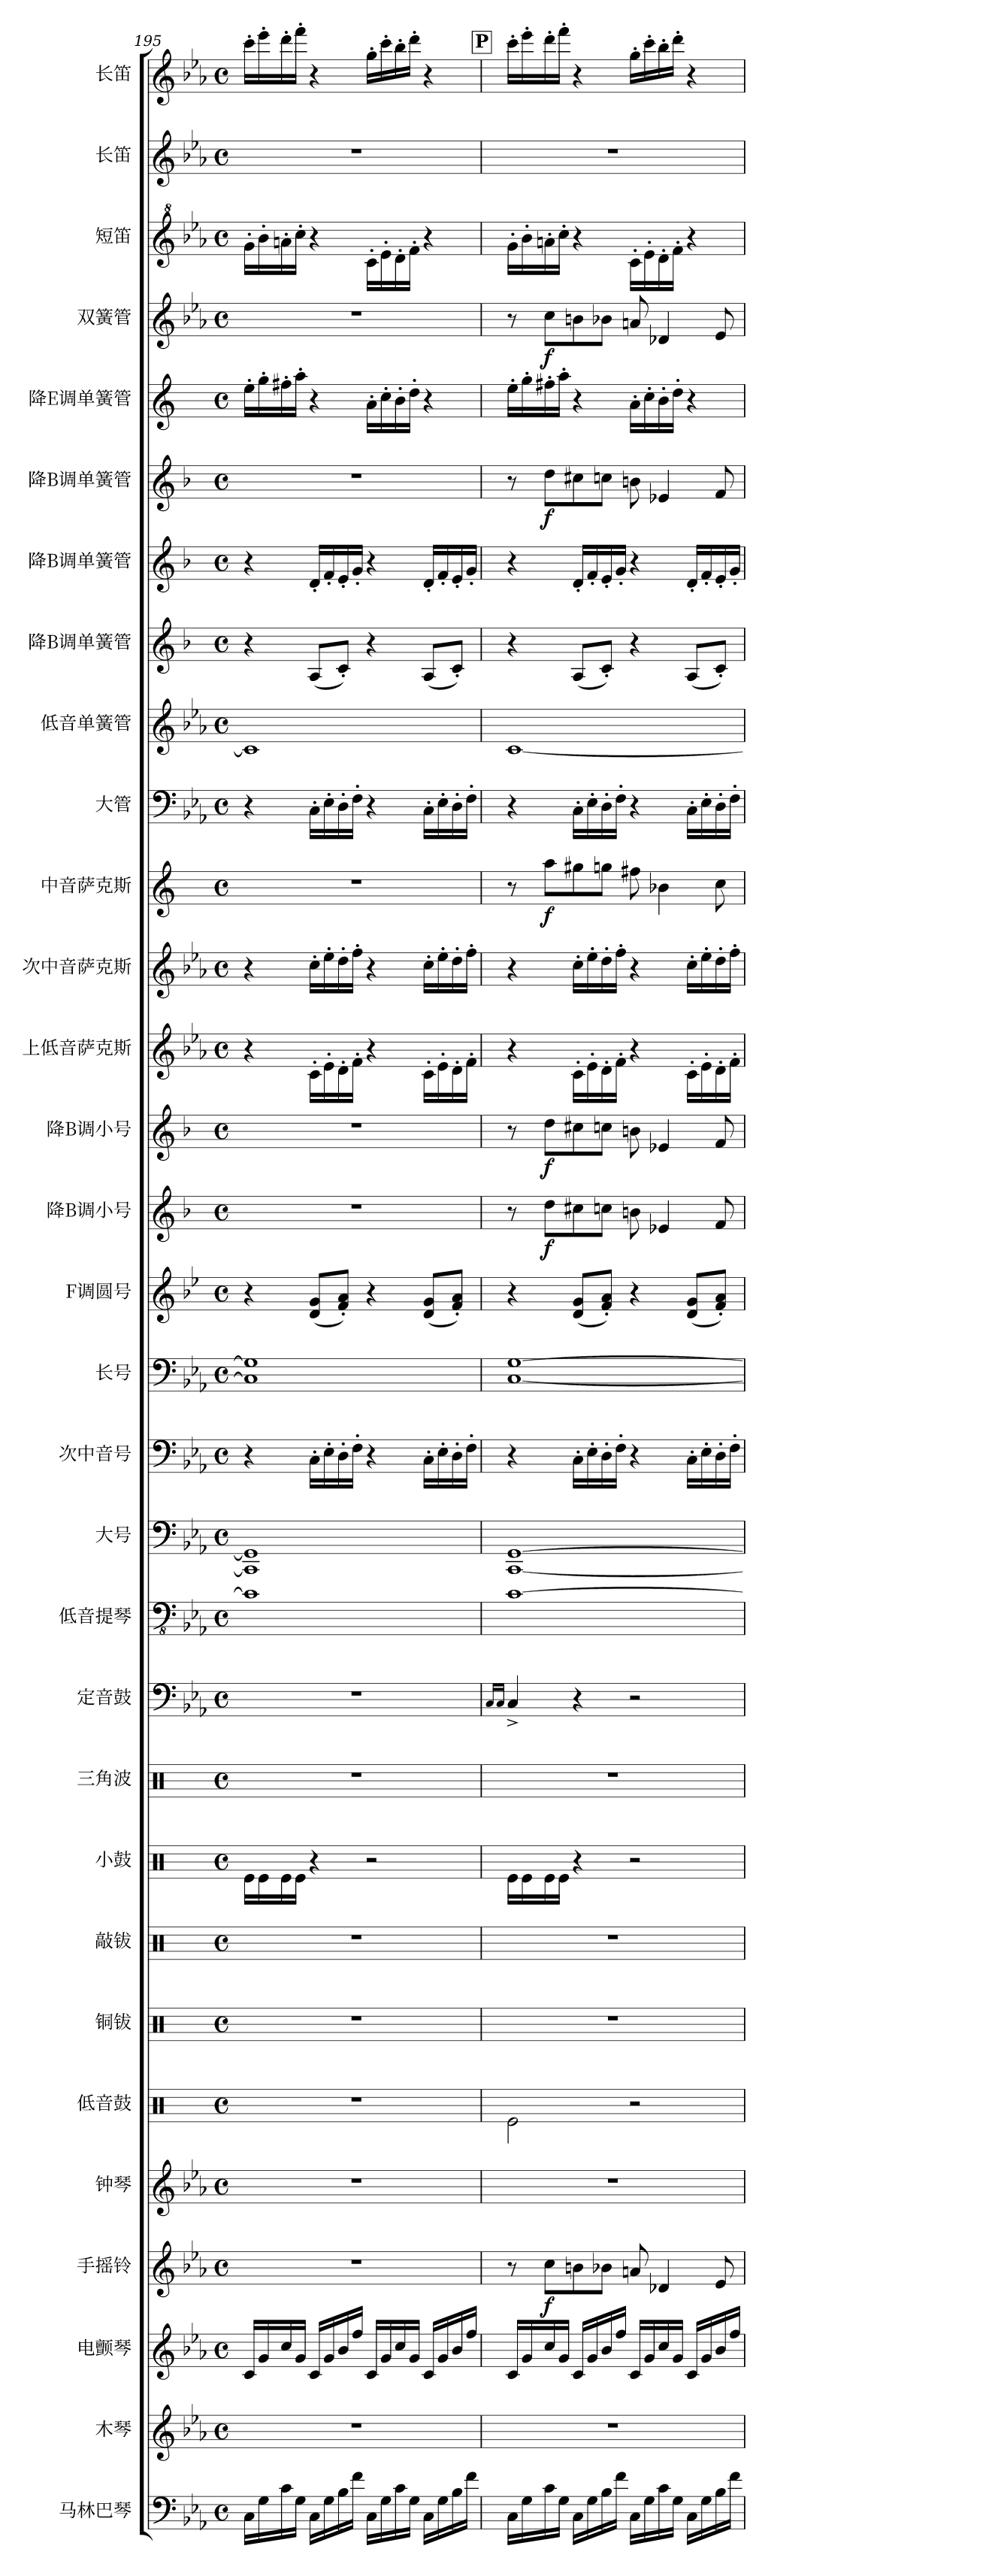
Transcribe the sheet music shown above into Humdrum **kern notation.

**kern	**kern	**kern	**kern	**dynam	**kern	**kern	**kern	**kern	**kern	**kern	**kern	**kern	**kern	**kern	**kern	**kern	**kern	**dynam	**kern	**dynam	**kern	**kern	**kern	**dynam	**kern	**kern	**kern	**kern	**kern	**dynam	**kern	**kern	**dynam	**kern	**kern	**kern
*part31	*part30	*part29	*part28	*part28	*part27	*part26	*part25	*part24	*part23	*part22	*part21	*part20	*part19	*part18	*part17	*part16	*part15	*part15	*part14	*part14	*part13	*part12	*part11	*part11	*part10	*part9	*part8	*part7	*part6	*part6	*part5	*part4	*part4	*part3	*part2	*part1
*staff31	*staff30	*staff29	*staff28	*staff28	*staff27	*staff26	*staff25	*staff24	*staff23	*staff22	*staff21	*staff20	*staff19	*staff18	*staff17	*staff16	*staff15	*staff15	*staff14	*staff14	*staff13	*staff12	*staff11	*staff11	*staff10	*staff9	*staff8	*staff7	*staff6	*staff6	*staff5	*staff4	*staff4	*staff3	*staff2	*staff1
*I"马林巴琴	*I"木琴	*I"电颤琴	*I"手摇铃	*	*I"钟琴	*I"低音鼓	*I"铜钹	*I"敲钹	*I"小鼓	*I"三角波	*I"定音鼓	*I"低音提琴	*I"大号	*I"次中音号	*I"长号	*I"F调圆号	*I"降B调小号	*	*I"降B调小号	*	*I"上低音萨克斯	*I"次中音萨克斯	*I"中音萨克斯	*	*I"大管	*I"低音单簧管	*I"降B调单簧管	*I"降B调单簧管	*I"降B调单簧管	*	*I"降E调单簧管	*I"双簧管	*	*I"短笛	*I"长笛	*I"长笛
*clefF4	*clefG2	*clefG2	*clefG2	*	*clefG2	*clefX	*clefX	*clefX	*clefX	*clefX	*clefF4	*clefFv4	*clefF4	*clefF4	*clefF4	*clefG2	*clefG2	*	*clefG2	*	*clefG2	*clefG2	*clefG2	*	*clefF4	*clefG2	*clefG2	*clefG2	*clefG2	*	*clefG2	*clefG2	*	*clefG^2	*clefG2	*clefG2
*	*ITrd-7c-12	*	*	*	*ITrd-14c-24	*	*	*	*	*	*	*ITrd7c12	*	*	*	*ITrd4c7	*ITrd1c2	*	*ITrd1c2	*	*ITrd12c21	*ITrd8c14	*ITrd5c9	*	*	*ITrd8c14	*ITrd1c2	*ITrd1c2	*ITrd1c2	*	*ITrd-2c-3	*	*	*ITrd-7c-12	*	*
*k[b-e-a-]	*k[b-e-a-]	*k[b-e-a-]	*k[b-e-a-]	*	*k[b-e-a-]	*k[]	*k[]	*k[]	*k[]	*k[]	*k[b-e-a-]	*k[b-e-a-]	*k[b-e-a-]	*k[b-e-a-]	*k[b-e-a-]	*k[b-e-a-]	*k[b-e-a-]	*	*k[b-e-a-]	*	*k[b-e-a-]	*k[b-e-a-]	*k[b-e-a-]	*	*k[b-e-a-]	*k[b-e-a-]	*k[b-e-a-]	*k[b-e-a-]	*k[b-e-a-]	*	*k[b-e-a-]	*k[b-e-a-]	*	*k[b-e-a-]	*k[b-e-a-]	*k[b-e-a-]
*M4/4	*M4/4	*M4/4	*M4/4	*	*M4/4	*M4/4	*M4/4	*M4/4	*M4/4	*M4/4	*M4/4	*M4/4	*M4/4	*M4/4	*M4/4	*M4/4	*M4/4	*	*M4/4	*	*M4/4	*M4/4	*M4/4	*	*M4/4	*M4/4	*M4/4	*M4/4	*M4/4	*	*M4/4	*M4/4	*	*M4/4	*M4/4	*M4/4
*met(c)	*met(c)	*met(c)	*met(c)	*	*met(c)	*met(c)	*met(c)	*met(c)	*met(c)	*met(c)	*met(c)	*met(c)	*met(c)	*met(c)	*met(c)	*met(c)	*met(c)	*	*met(c)	*	*met(c)	*met(c)	*met(c)	*	*met(c)	*met(c)	*met(c)	*met(c)	*met(c)	*	*met(c)	*met(c)	*	*met(c)	*met(c)	*met(c)
=195	=195	=195	=195	=195	=195	=195	=195	=195	=195	=195	=195	=195	=195	=195	=195	=195	=195	=195	=195	=195	=195	=195	=195	=195	=195	=195	=195	=195	=195	=195	=195	=195	=195	=195	=195	=195
16C\LL	1r	16c/LL	1r	.	1r	1r	1r	1r	16Re\LL	1r	1r	1CC]	1CC] 1GG]	4r	1C] 1G]	4r	1r	.	1r	.	4r	4r	1r	.	4r	1C]	4r	4r	1r	.	16gg'\LL	1r	.	16ggg'\LL	1r	16ccc'\LL
16G\	.	16g/	.	.	.	.	.	.	16Re\	.	.	.	.	.	.	.	.	.	.	.	.	.	.	.	.	.	.	.	.	.	16bb-'\	.	.	16bbb-'\	.	16eee-'\
16c\	.	16cc/	.	.	.	.	.	.	16Re\	.	.	.	.	.	.	.	.	.	.	.	.	.	.	.	.	.	.	.	.	.	16aan'\	.	.	16aaan'\	.	16ddd'\
16G\JJ	.	16g/JJ	.	.	.	.	.	.	16Re\JJ	.	.	.	.	.	.	.	.	.	.	.	.	.	.	.	.	.	.	.	.	.	16ccc'\JJ	.	.	16cccc'\JJ	.	16fff'\JJ
16C\LL	.	16c/LL	.	.	.	.	.	.	4r	.	.	.	.	16C'\LL	.	(8G/ 8c/L	.	.	.	.	16C'\LL	16c'\LL	.	.	16C'\LL	.	(8G/L	16c'/LL	.	.	4r	.	.	4r	.	4r
16G\	.	16g/	.	.	.	.	.	.	.	.	.	.	.	16E-'\	.	.	.	.	.	.	16E-'\	16e-'\	.	.	16E-'\	.	.	16e-'/	.	.	.	.	.	.	.	.
16B-\	.	16b-/	.	.	.	.	.	.	.	.	.	.	.	16D'\	.	8B-/' 8d/'J)	.	.	.	.	16D'\	16d'\	.	.	16D'\	.	8B-'/J)	16d'/	.	.	.	.	.	.	.	.
16f\JJ	.	16ff/JJ	.	.	.	.	.	.	.	.	.	.	.	16F'\JJ	.	.	.	.	.	.	16F'\JJ	16f'\JJ	.	.	16F'\JJ	.	.	16f'/JJ	.	.	.	.	.	.	.	.
16C\LL	.	16c/LL	.	.	.	.	.	.	2r	.	.	.	.	4r	.	4r	.	.	.	.	4r	4r	.	.	4r	.	4r	4r	.	.	16cc'\LL	.	.	16ccc'\LL	.	16gg'\LL
16G\	.	16g/	.	.	.	.	.	.	.	.	.	.	.	.	.	.	.	.	.	.	.	.	.	.	.	.	.	.	.	.	16ee-'\	.	.	16eee-'\	.	16ccc'\
16c\	.	16cc/	.	.	.	.	.	.	.	.	.	.	.	.	.	.	.	.	.	.	.	.	.	.	.	.	.	.	.	.	16dd'\	.	.	16ddd'\	.	16bb-'\
16G\JJ	.	16g/JJ	.	.	.	.	.	.	.	.	.	.	.	.	.	.	.	.	.	.	.	.	.	.	.	.	.	.	.	.	16ff'\JJ	.	.	16fff'\JJ	.	16ddd'\JJ
16C\LL	.	16c/LL	.	.	.	.	.	.	.	.	.	.	.	16C'\LL	.	(8G/ 8c/L	.	.	.	.	16C'\LL	16c'\LL	.	.	16C'\LL	.	(8G/L	16c'/LL	.	.	4r	.	.	4r	.	4r
16G\	.	16g/	.	.	.	.	.	.	.	.	.	.	.	16E-'\	.	.	.	.	.	.	16E-'\	16e-'\	.	.	16E-'\	.	.	16e-'/	.	.	.	.	.	.	.	.
16B-\	.	16b-/	.	.	.	.	.	.	.	.	.	.	.	16D'\	.	8B-/' 8d/'J)	.	.	.	.	16D'\	16d'\	.	.	16D'\	.	8B-'/J)	16d'/	.	.	.	.	.	.	.	.
16f\JJ	.	16ff/JJ	.	.	.	.	.	.	.	.	.	.	.	16F'\JJ	.	.	.	.	.	.	16F'\JJ	16f'\JJ	.	.	16F'\JJ	.	.	16f'/JJ	.	.	.	.	.	.	.	.
!!LO:REH:place=s1:a:B:fs=14:t=P
=196	=196	=196	=196	=196	=196	=196	=196	=196	=196	=196	=196	=196	=196	=196	=196	=196	=196	=196	=196	=196	=196	=196	=196	=196	=196	=196	=196	=196	=196	=196	=196	=196	=196	=196	=196	=196
.	.	.	.	.	.	.	.	.	.	.	16qC/LL	.	.	.	.	.	.	.	.	.	.	.	.	.	.	.	.	.	.	.	.	.	.	.	.	.
.	.	.	.	.	.	.	.	.	.	.	16qC/JJ	.	.	.	.	.	.	.	.	.	.	.	.	.	.	.	.	.	.	.	.	.	.	.	.	.
16C\LL	1r	16c/LL	8r	.	1r	2Re\	1r	1r	16Re\LL	1r	4C^/	[1CC	[1CC [1GG	4r	[1C [1G	4r	8r	.	8r	.	4r	4r	8r	.	4r	[1C	4r	4r	8r	.	16gg'\LL	8r	.	16ggg'\LL	1r	16ccc'\LL
16G\	.	16g/	.	.	.	.	.	.	16Re\	.	.	.	.	.	.	.	.	.	.	.	.	.	.	.	.	.	.	.	.	.	16bb-'\	.	.	16bbb-'\	.	16eee-'\
!	!	!	!	!LO:DY:b	!	!	!	!	!	!	!	!	!	!	!	!	!	!LO:DY:b	!	!LO:DY:b	!	!	!	!LO:DY:b	!	!	!	!	!	!LO:DY:b	!	!	!LO:DY:b	!	!	!
16c\	.	16cc/	8cc\L	f	.	.	.	.	16Re\	.	.	.	.	.	.	.	8cc\L	f	8cc\L	f	.	.	8cc\L	f	.	.	.	.	8cc\L	f	16aan'\	8cc\L	f	16aaan'\	.	16ddd'\
16G\JJ	.	16g/JJ	.	.	.	.	.	.	16Re\JJ	.	.	.	.	.	.	.	.	.	.	.	.	.	.	.	.	.	.	.	.	.	16ccc'\JJ	.	.	16cccc'\JJ	.	16fff'\JJ
16C\LL	.	16c/LL	8bn\	.	.	.	.	.	4r	.	4r	.	.	16C'\LL	.	(8G/ 8c/L	8bn\	.	8bn\	.	16C'\LL	16c'\LL	8bn\	.	16C'\LL	.	(8G/L	16c'/LL	8bn\	.	4r	8bn\	.	4r	.	4r
16G\	.	16g/	.	.	.	.	.	.	.	.	.	.	.	16E-'\	.	.	.	.	.	.	16E-'\	16e-'\	.	.	16E-'\	.	.	16e-'/	.	.	.	.	.	.	.	.
16B-\	.	16b-/	8b-X\J	.	.	.	.	.	.	.	.	.	.	16D'\	.	8B-/' 8d/'J)	8b-X\J	.	8b-X\J	.	16D'\	16d'\	8b-X\J	.	16D'\	.	8B-'/J)	16d'/	8b-X\J	.	.	8b-X\J	.	.	.	.
16f\JJ	.	16ff/JJ	.	.	.	.	.	.	.	.	.	.	.	16F'\JJ	.	.	.	.	.	.	16F'\JJ	16f'\JJ	.	.	16F'\JJ	.	.	16f'/JJ	.	.	.	.	.	.	.	.
16C\LL	.	16c/LL	8an/	.	.	2r	.	.	2r	.	2r	.	.	4r	.	4r	8an\	.	8an\	.	4r	4r	8an\	.	4r	.	4r	4r	8an\	.	16cc'\LL	8an/	.	16ccc'\LL	.	16gg'\LL
16G\	.	16g/	.	.	.	.	.	.	.	.	.	.	.	.	.	.	.	.	.	.	.	.	.	.	.	.	.	.	.	.	16ee-'\	.	.	16eee-'\	.	16ccc'\
16c\	.	16cc/	4d-X/	.	.	.	.	.	.	.	.	.	.	.	.	.	4d-X/	.	4d-X/	.	.	.	4d-X\	.	.	.	.	.	4d-X/	.	16dd'\	4d-X/	.	16ddd'\	.	16bb-'\
16G\JJ	.	16g/JJ	.	.	.	.	.	.	.	.	.	.	.	.	.	.	.	.	.	.	.	.	.	.	.	.	.	.	.	.	16ff'\JJ	.	.	16fff'\JJ	.	16ddd'\JJ
16C\LL	.	16c/LL	.	.	.	.	.	.	.	.	.	.	.	16C'\LL	.	(8G/ 8c/L	.	.	.	.	16C'\LL	16c'\LL	.	.	16C'\LL	.	(8G/L	16c'/LL	.	.	4r	.	.	4r	.	4r
16G\	.	16g/	.	.	.	.	.	.	.	.	.	.	.	16E-'\	.	.	.	.	.	.	16E-'\	16e-'\	.	.	16E-'\	.	.	16e-'/	.	.	.	.	.	.	.	.
16B-\	.	16b-/	8e-/	.	.	.	.	.	.	.	.	.	.	16D'\	.	8B-/' 8d/'J)	8e-/	.	8e-/	.	16D'\	16d'\	8e-\	.	16D'\	.	8B-'/J)	16d'/	8e-/	.	.	8e-/	.	.	.	.
16f\JJ	.	16ff/JJ	.	.	.	.	.	.	.	.	.	.	.	16F'\JJ	.	.	.	.	.	.	16F'\JJ	16f'\JJ	.	.	16F'\JJ	.	.	16f'/JJ	.	.	.	.	.	.	.	.
=	=	=	=	=	=	=	=	=	=	=	=	=	=	=	=	=	=	=	=	=	=	=	=	=	=	=	=	=	=	=	=	=	=	=	=	=
*-	*-	*-	*-	*-	*-	*-	*-	*-	*-	*-	*-	*-	*-	*-	*-	*-	*-	*-	*-	*-	*-	*-	*-	*-	*-	*-	*-	*-	*-	*-	*-	*-	*-	*-	*-	*-
